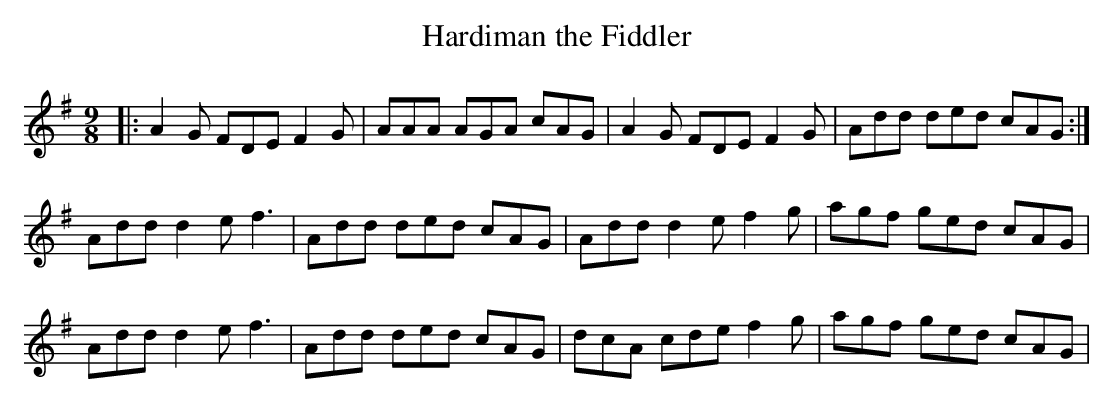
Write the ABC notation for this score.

X:1
T:Hardiman the Fiddler
M:9/8
L:1/8
K:ADor
|:A2G FDE F2G|AAA AGA cAG|A2G FDE F2G|Add ded cAG:|
Add d2e f3|Add ded cAG|Add d2e f2g|agf ged cAG|
Add d2e f3|Add ded cAG|dcA cde f2g|agf ged cAG|
